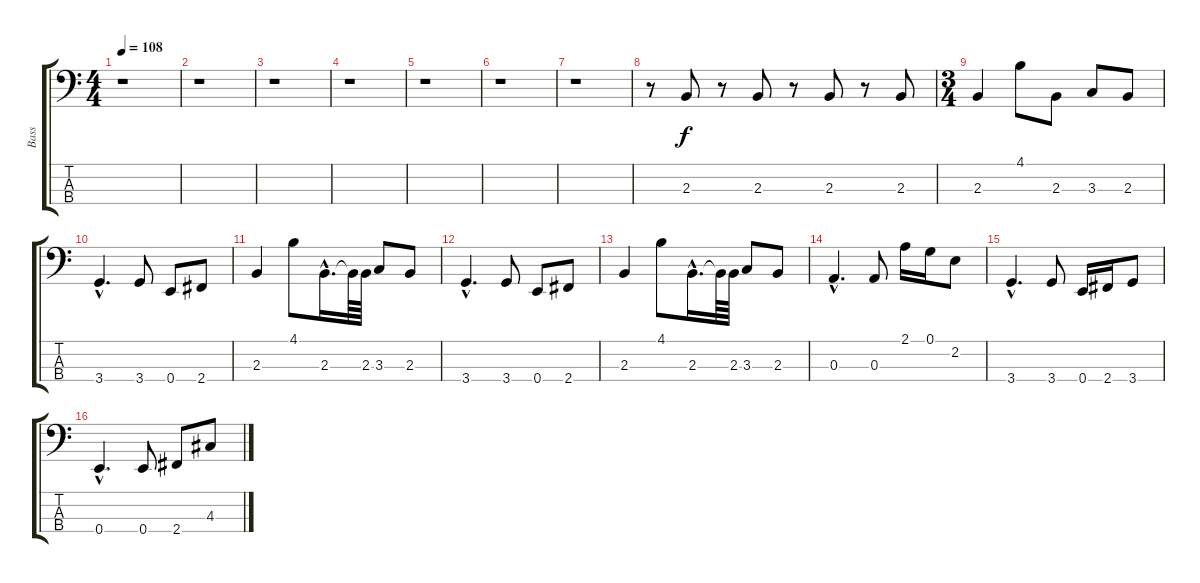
\track ("Bass" "Bass") {instrument electricbasspick}
\staff {score tabs}
\tuning (G2 D2 A1 E1) {hide}
\ts (4 4)
\tempo 108
\clef f4
\ks c
r.1{dy f} |
r.1 |
r.1 |
r.1 |
r.1 |
r.1 |
r.1 |
r.8 2.3.8 r.8 2.3.8 r.8 2.3.8 r.8 2.3.8 |
\ts (3 4)
2.3.4 4.1.8 2.3.8 3.3.8 2.3.8 |
3.4{hac}.4{d} 3.4.8 0.4.8 2.4.8 |
2.3.4 4.1.8 2.3{hac}.16{d} 2.3{t}.64 2.3.64 3.3.8 2.3.8 |
3.4{hac}.4{d} 3.4.8 0.4.8 2.4.8 |
2.3.4 4.1.8 2.3{hac}.16{d} 2.3{t}.64 2.3.64 3.3.8 2.3.8 |
0.3{hac}.4{d} 0.3.8 2.1.16 0.1.16 2.2.8 |
3.4{hac}.4{d} 3.4.8 0.4.16 2.4.16 3.4.8 |
0.4{hac}.4{d} 0.4.8 2.4.8 4.3.8
